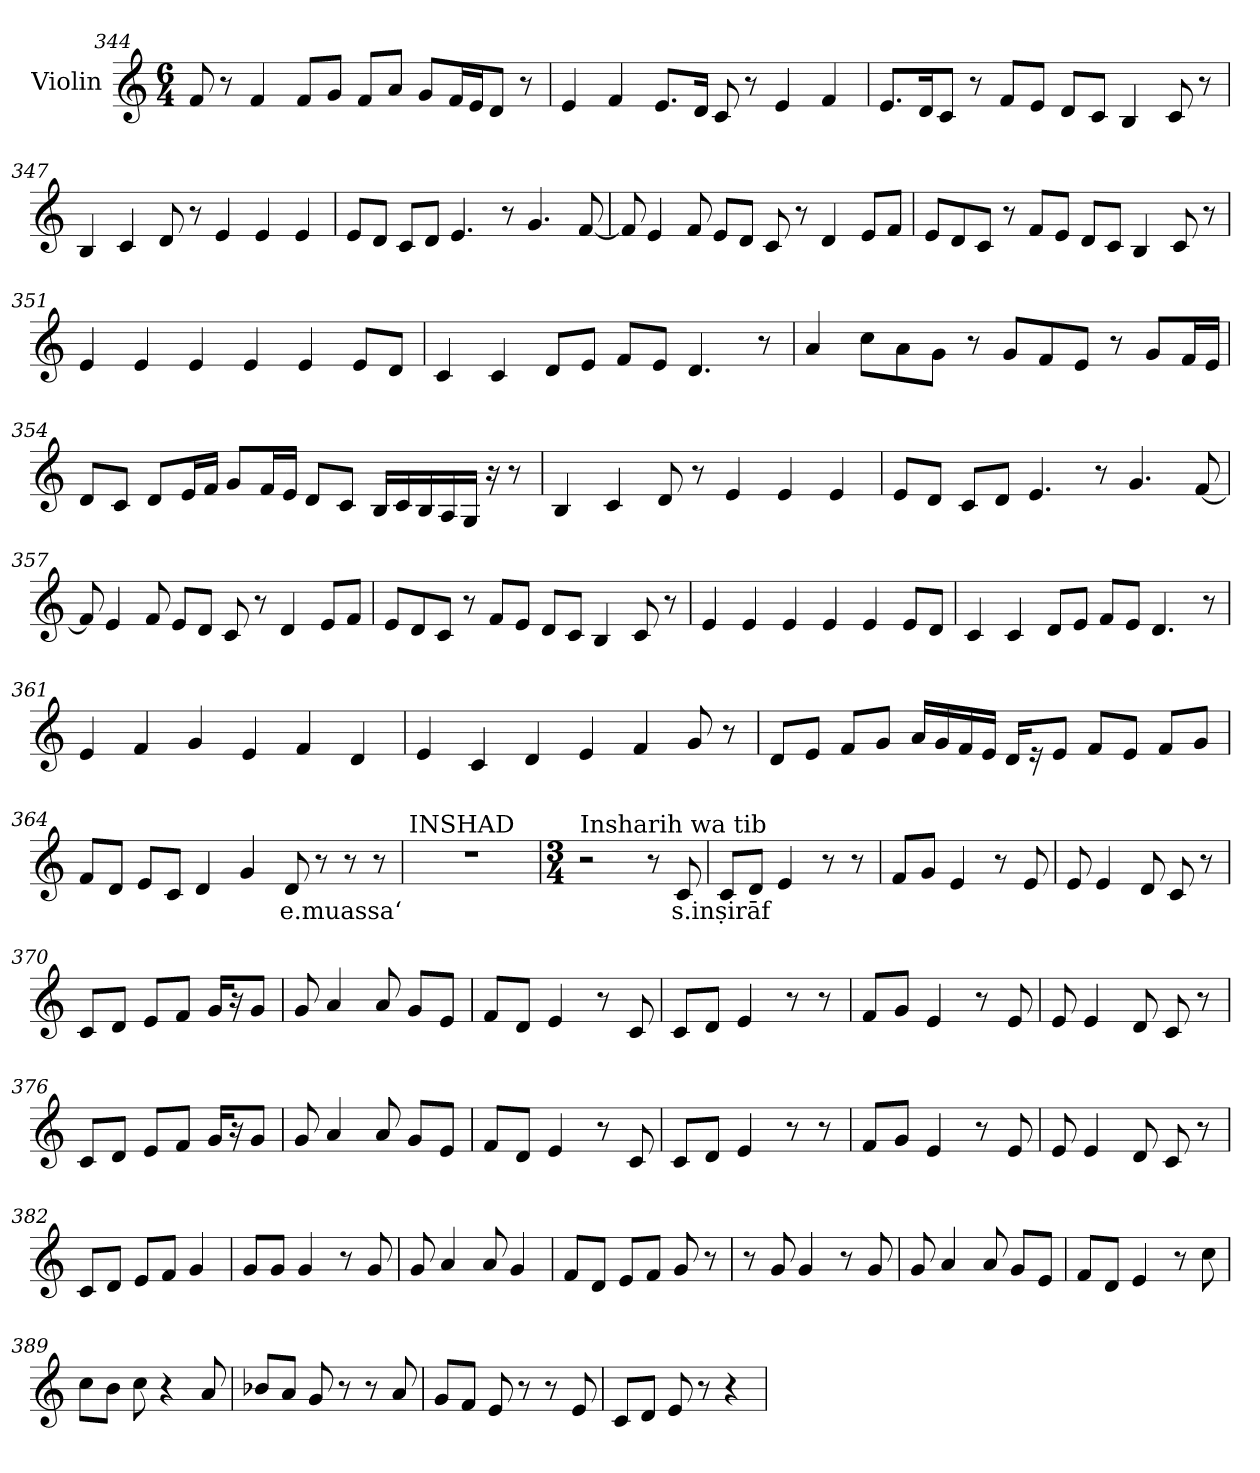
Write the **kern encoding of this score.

**kern	**text
*part1	*part1
*staff1	*staff1
*I"Violin	*
!!LO:LB:g=z
*clefG2	*
*k[]	*
*M6/4	*
=344	=344
8f/	.
8r	.
4f/	.
8f/L	.
8g/J	.
8f/L	.
8a/J	.
8g/L	.
16f/L	.
16e/J	.
8d/J	.
8r	.
=345	=345
4e/	.
4f/	.
8.e/L	.
16d/Jk	.
8c/	.
8r	.
4e/	.
4f/	.
=346	=346
8.e/L	.
16d/K	.
8c/J	.
8r	.
8f/L	.
8e/J	.
8d/L	.
8c/J	.
4B/	.
8c/	.
8r	.
!!LO:LB:g=z
=347	=347
4B/	.
4c/	.
8d/	.
8r	.
4e/	.
4e/	.
4e/	.
=348	=348
8e/L	.
8d/J	.
8c/L	.
8d/J	.
4.e/	.
8r	.
4.g/	.
[8f/	.
=349	=349
8f/]	.
4e/	.
8f/	.
8e/L	.
8d/J	.
8c/	.
8r	.
4d/	.
8e/L	.
8f/J	.
!!LO:LB:g=z
=350	=350
8e/L	.
8d/	.
8c/J	.
8r	.
8f/L	.
8e/J	.
8d/L	.
8c/J	.
4B/	.
8c/	.
8r	.
=351	=351
4e/	.
4e/	.
4e/	.
4e/	.
4e/	.
8e/L	.
8d/J	.
=352	=352
4c/	.
4c/	.
8d/L	.
8e/J	.
8f/L	.
8e/J	.
4.d/	.
8r	.
!!LO:LB:g=z
=353	=353
4a/	.
8cc\L	.
8a\	.
8g\J	.
8r	.
8g/L	.
8f/	.
8e/J	.
8r	.
8g/L	.
16f/L	.
16e/JJ	.
=354	=354
8d/L	.
8c/J	.
8d/L	.
16e/L	.
16f/JJ	.
8g/L	.
16f/L	.
16e/JJ	.
8d/L	.
8c/J	.
16B/LL	.
16c/	.
16B/	.
16A/	.
16G/JJ	.
16r	.
8r	.
=355	=355
4B/	.
4c/	.
8d/	.
8r	.
4e/	.
4e/	.
4e/	.
!!LO:LB:g=z
=356	=356
8e/L	.
8d/J	.
8c/L	.
8d/J	.
4.e/	.
8r	.
4.g/	.
[8f/	.
=357	=357
8f/]	.
4e/	.
8f/	.
8e/L	.
8d/J	.
8c/	.
8r	.
4d/	.
8e/L	.
8f/J	.
=358	=358
8e/L	.
8d/	.
8c/J	.
8r	.
8f/L	.
8e/J	.
8d/L	.
8c/J	.
4B/	.
8c/	.
8r	.
!!LO:LB:g=z
=359	=359
4e/	.
4e/	.
4e/	.
4e/	.
4e/	.
8e/L	.
8d/J	.
=360	=360
4c/	.
4c/	.
8d/L	.
8e/J	.
8f/L	.
8e/J	.
4.d/	.
8r	.
=361	=361
4e/	.
4f/	.
4g/	.
4e/	.
4f/	.
4d/	.
=362	=362
4e/	.
4c/	.
4d/	.
4e/	.
4f/	.
8g/	.
8r	.
!!LO:PB:g=z
=363	=363
8d/L	.
8e/J	.
8f/L	.
8g/J	.
16a/LL	.
16g/	.
16f/	.
16e/JJ	.
16d/KL	.
16r	.
8e/J	.
8f/L	.
8e/J	.
8f/L	.
8g/J	.
=364	=364
8f/L	.
8d/J	.
8e/L	.
8c/J	.
4d/	.
4g/	.
!	!LO:LY:b
8d/	e.muassa‘
8r	.
8r	.
8r	.
=365	=365
!LO:TX:a:t=INSHAD	!
1.r	.
=366	=366
*M3/4	*
*MM100	*
!LO:TX:a:t=Insharih wa tib	!
2r	.
8r	.
!	!LO:LY:b
8c/	s.inṣirāf
!!LO:LB:g=z
=367	=367
8c/L	.
8d/J	.
4e/	.
8r	.
8r	.
=368	=368
8f/L	.
8g/J	.
4e/	.
8r	.
8e/	.
!!LO:LB:g=z
=369	=369
8e/	.
4e/	.
8d/	.
8c/	.
8r	.
=370	=370
8c/L	.
8d/J	.
8e/L	.
8f/J	.
16g/KL	.
16r	.
8g/J	.
=371	=371
8g/	.
4a/	.
8a/	.
8g/L	.
8e/J	.
=372	=372
8f/L	.
8d/J	.
4e/	.
8r	.
8c/	.
=373	=373
8c/L	.
8d/J	.
4e/	.
8r	.
8r	.
=374	=374
8f/L	.
8g/J	.
4e/	.
8r	.
8e/	.
!!LO:LB:g=z
=375	=375
8e/	.
4e/	.
8d/	.
8c/	.
8r	.
=376	=376
8c/L	.
8d/J	.
8e/L	.
8f/J	.
16g/KL	.
16r	.
8g/J	.
=377	=377
8g/	.
4a/	.
8a/	.
8g/L	.
8e/J	.
=378	=378
8f/L	.
8d/J	.
4e/	.
8r	.
8c/	.
=379	=379
8c/L	.
8d/J	.
4e/	.
8r	.
8r	.
=380	=380
8f/L	.
8g/J	.
4e/	.
8r	.
8e/	.
!!LO:LB:g=z
=381	=381
8e/	.
4e/	.
8d/	.
8c/	.
8r	.
=382	=382
8c/L	.
8d/J	.
8e/L	.
8f/J	.
4g/	.
=383	=383
8g/L	.
8g/J	.
4g/	.
8r	.
8g/	.
=384	=384
8g/	.
4a/	.
8a/	.
4g/	.
=385	=385
8f/L	.
8d/J	.
8e/L	.
8f/J	.
8g/	.
8r	.
=386	=386
8r	.
8g/	.
4g/	.
8r	.
8g/	.
!!LO:LB:g=z
=387	=387
8g/	.
4a/	.
8a/	.
8g/L	.
8e/J	.
=388	=388
8f/L	.
8d/J	.
4e/	.
8r	.
8cc\	.
=389	=389
8cc\L	.
8b\J	.
8cc\	.
4r	.
8a/	.
=390	=390
8b-X/L	.
8a/J	.
8g/	.
8r	.
8r	.
8a/	.
=391	=391
8g/L	.
8f/J	.
8e/	.
8r	.
8r	.
8e/	.
=392	=392
8c/L	.
8d/J	.
8e/	.
8r	.
4r	.
=	=
*-	*-
